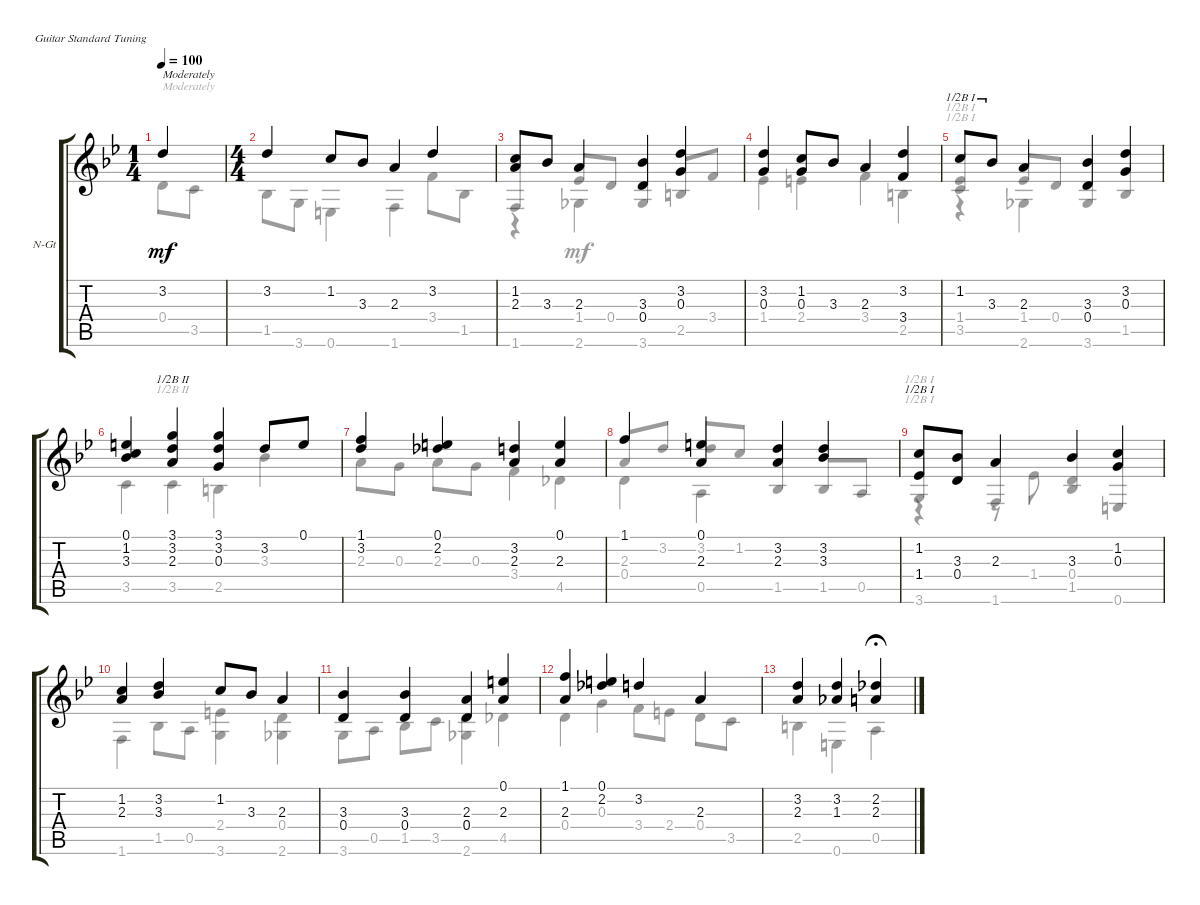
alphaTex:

\defaultSystemsLayout 4
\bracketExtendMode groupsimilarinstruments
\firstSystemTrackNameOrientation horizontal
\otherSystemsTrackNameOrientation horizontal
\track ("Nylon Guitar" "N-Gt") {instrument acousticguitarsteel}
\staff {score tabs}
\tuning (E4 B3 G3 D3 A2 E2)
\voice
\ts (1 4)
\tempo 100
\clef g2
\ks bb
3.2.4{txt "Moderately" dy mf instrument acousticguitarsteel} |
\ts (4 4)
3.2.4 1.2.8 3.3.8 2.3.4 3.2.4 |
(1.2 2.3).8 3.3.8 2.3.4 (3.3 0.4).4 (0.3 3.2).4 |
(3.2 0.3).4 (0.3 1.2).8 3.3.8 2.3.4 (3.2 3.4).4 |
1.2.8{barre (1 half)} 3.3.8{barre (1 half)} 2.3.4 (3.3 0.4).4 (0.3 3.2).4 |
(0.1 1.2 3.3).4 (2.3 3.2 3.1).4{barre (2 half)} (3.1 3.2 0.3).4 3.2.8 0.1.8 |
(1.1 3.2).4 (0.1 2.2).4 (3.2 2.3).4 (2.3 0.1).4 |
1.1.4 (0.1 2.3).4 (3.2 2.3).4 (3.2 3.3).4 |
(1.2 1.4).8{barre (1 half)} (3.3 0.4).8 2.3.4 3.3.4 (1.2 0.3).4 |
(1.2 2.3).4 (3.3 3.2).4 1.2.8 3.3.8 2.3.4 |
(3.3 0.4).4 (0.4 3.3).4 (2.3 0.4).4 (2.3 0.1).4 |
(1.1 2.3).4 (0.1 2.2).4 3.2.4 2.3.4 |
(3.2 2.3).4 (1.3 3.2).4 (2.2 2.3).4{fermata (medium 0.4)}
\voice
\clef g2
\ottava regular
\simile none
\ks bb
0.4.8{txt "Moderately" dy mf} 3.5.8 |
1.5.8 3.6.8 0.6.4 1.6.4 3.4.8 1.5.8 |
1.6.4{beam invert} 1.4.8{beam invert} 0.4.8 3.6.4{beam invert} 2.5.8{beam invert} 3.4.8 |
1.4.4 2.4.4 3.4.4 2.5.4 |
(3.5 1.4).4{barre (1 half) beam invert} 1.4.8{beam invert} 0.4.8 3.6.4{beam invert} 1.5.4{beam invert} |
3.5.4 3.5.4{barre (2 half)} 2.5.4 3.3.4 |
2.3.8 0.3.8 2.3.8 0.3.8 3.4.4 4.5.4 |
2.3.8{beam invert} 3.2.8 3.2.8{beam invert} 1.2.8 1.5.4{beam invert} 1.5.8{beam invert} 0.5.8 |
3.6.4{barre (1 half) beam invert} 1.6.4{beam invert} (0.4 1.5).4{beam invert} 0.6.4{beam invert} |
1.6.4 1.5.8 0.5.8 (3.6 2.4).4 (0.4 2.6).4 |
3.6.8 0.5.8 1.5.8 3.5.8 (2.6 0.4).4 4.5.4 |
0.4.4 0.3.4 3.4.8 2.4.8 0.4.8 3.5.8 |
2.5.4 0.6.4 0.5.4{fermata (medium 0.4)}
\voice
\clef g2
\ottava regular
\simile none
\ks bb
|
|
r.4 2.6.4 |
|
r.4{barre (1 half)} 2.6.4 |
|
|
0.4.4 0.5.4 |
r.4{barre (1 half)} r.8 1.4.8 |
|
|
|
